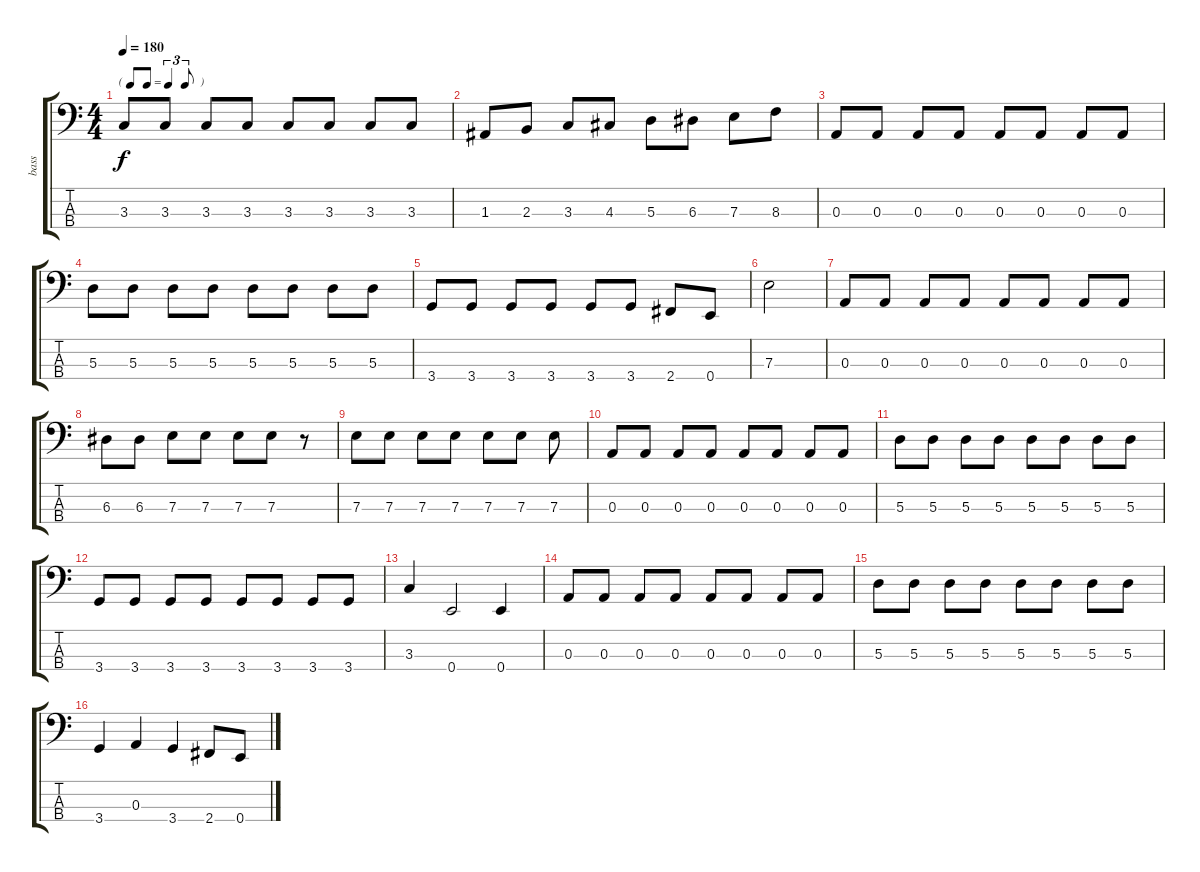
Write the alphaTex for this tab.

\track ("bass" "bass") {instrument acousticguitarnylon}
\staff {score tabs}
\tuning (G2 D2 A1 E1) {hide}
\ts (4 4)
\tf triplet8th
\tempo 180
\clef f4
\ks c
3.3.8{dy f} 3.3.8 3.3.8 3.3.8 3.3.8 3.3.8 3.3.8 3.3.8 |
1.3.8 2.3.8 3.3.8 4.3.8 5.3.8 6.3.8 7.3.8 8.3.8 |
0.3.8 0.3.8 0.3.8 0.3.8 0.3.8 0.3.8 0.3.8 0.3.8 |
5.3.8 5.3.8 5.3.8 5.3.8 5.3.8 5.3.8 5.3.8 5.3.8 |
3.4.8 3.4.8 3.4.8 3.4.8 3.4.8 3.4.8 2.4.8 0.4.8 |
7.3.2 |
0.3.8 0.3.8 0.3.8 0.3.8 0.3.8 0.3.8 0.3.8 0.3.8 |
6.3.8 6.3.8 7.3.8 7.3.8 7.3.8 7.3.8 r.8 |
7.3.8 7.3.8 7.3.8 7.3.8 7.3.8 7.3.8 7.3.8 |
0.3.8 0.3.8 0.3.8 0.3.8 0.3.8 0.3.8 0.3.8 0.3.8 |
5.3.8 5.3.8 5.3.8 5.3.8 5.3.8 5.3.8 5.3.8 5.3.8 |
3.4.8 3.4.8 3.4.8 3.4.8 3.4.8 3.4.8 3.4.8 3.4.8 |
3.3.4 0.4.2 0.4.4 |
0.3.8 0.3.8 0.3.8 0.3.8 0.3.8 0.3.8 0.3.8 0.3.8 |
5.3.8 5.3.8 5.3.8 5.3.8 5.3.8 5.3.8 5.3.8 5.3.8 |
3.4.4 0.3.4 3.4.4 2.4.8 0.4.8
